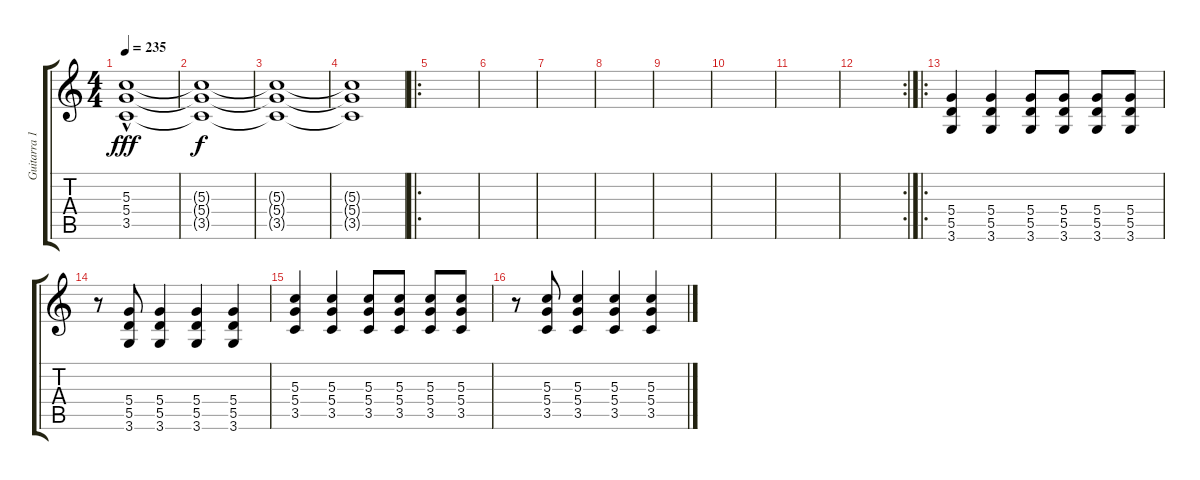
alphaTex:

\track ("Guitarra 1" "Guitarra 1") {instrument overdrivenguitar}
\staff {score tabs}
\tuning (E4 B3 G3 D3 A2 E2) {hide}
\ts (4 4)
\tempo 235
\clef g2
\ks c
(5.3{hac} 5.4{hac} 3.5{hac}).1{dy fff} |
(5.3{t} 5.4{t} 3.5{t}).1{dy f} |
(5.3{t} 5.4{t} 3.5{t}).1 |
(5.3{t} 5.4{t} 3.5{t}).1 |
\ro
|
|
|
|
|
|
|
\rc 2
|
\ro
(5.4 5.5 3.6).4 (5.4 5.5 3.6).4 (5.4 5.5 3.6).8 (5.4 5.5 3.6).8 (5.4 5.5 3.6).8 (5.4 5.5 3.6).8 |
r.8 (5.4 5.5 3.6).8 (5.4 5.5 3.6).4 (5.4 5.5 3.6).4 (5.4 5.5 3.6).4 |
(5.3 5.4 3.5).4 (5.3 5.4 3.5).4 (5.3 5.4 3.5).8 (5.3 5.4 3.5).8 (5.3 5.4 3.5).8 (5.3 5.4 3.5).8 |
r.8 (5.3 5.4 3.5).8 (5.3 5.4 3.5).4 (5.3 5.4 3.5).4 (5.3 5.4 3.5).4
